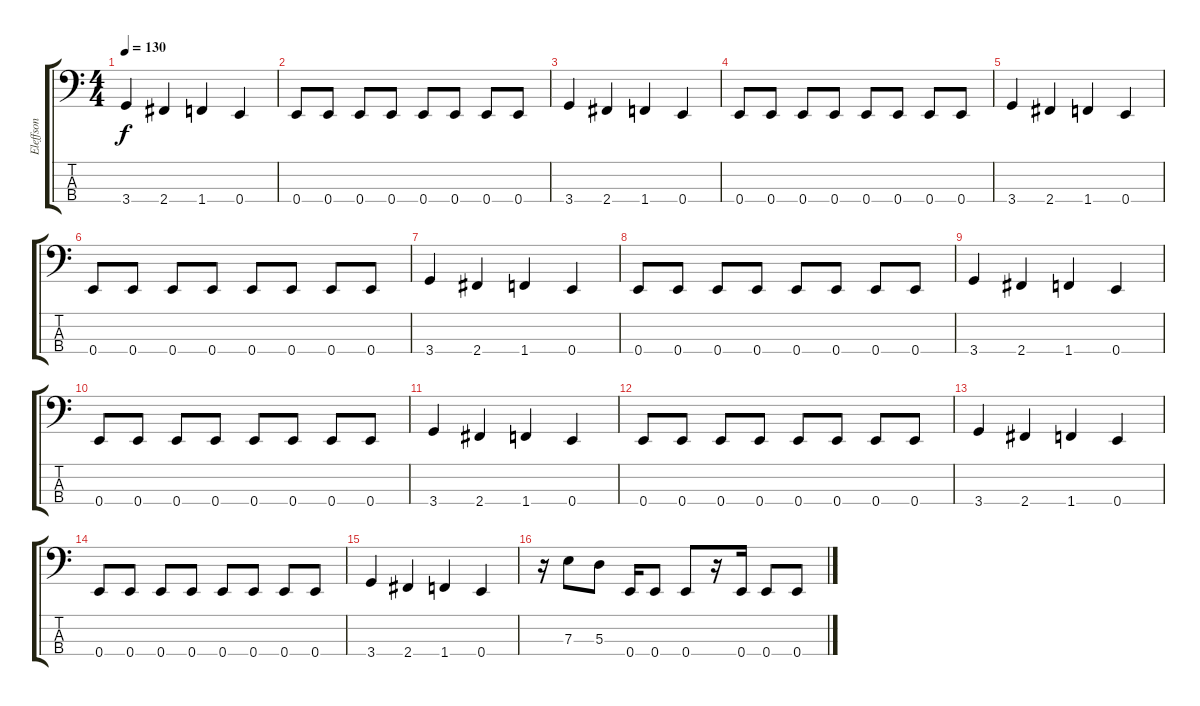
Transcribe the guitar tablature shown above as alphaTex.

\track ("Eleffson" "Eleffson") {instrument electricbasspick}
\staff {score tabs}
\tuning (G2 D2 A1 E1) {hide}
\ts (4 4)
\tempo 130
\clef f4
\ks c
3.4.4{dy f} 2.4.4 1.4.4 0.4.4 |
0.4.8 0.4.8 0.4.8 0.4.8 0.4.8 0.4.8 0.4.8 0.4.8 |
3.4.4 2.4.4 1.4.4 0.4.4 |
0.4.8 0.4.8 0.4.8 0.4.8 0.4.8 0.4.8 0.4.8 0.4.8 |
3.4.4 2.4.4 1.4.4 0.4.4 |
0.4.8 0.4.8 0.4.8 0.4.8 0.4.8 0.4.8 0.4.8 0.4.8 |
3.4.4 2.4.4 1.4.4 0.4.4 |
0.4.8 0.4.8 0.4.8 0.4.8 0.4.8 0.4.8 0.4.8 0.4.8 |
3.4.4 2.4.4 1.4.4 0.4.4 |
0.4.8 0.4.8 0.4.8 0.4.8 0.4.8 0.4.8 0.4.8 0.4.8 |
3.4.4 2.4.4 1.4.4 0.4.4 |
0.4.8 0.4.8 0.4.8 0.4.8 0.4.8 0.4.8 0.4.8 0.4.8 |
3.4.4 2.4.4 1.4.4 0.4.4 |
0.4.8 0.4.8 0.4.8 0.4.8 0.4.8 0.4.8 0.4.8 0.4.8 |
3.4.4 2.4.4 1.4.4 0.4.4 |
r.16 7.3.8 5.3.8 0.4.16 0.4.8 0.4.8 r.16 0.4.16 0.4.8 0.4.8
